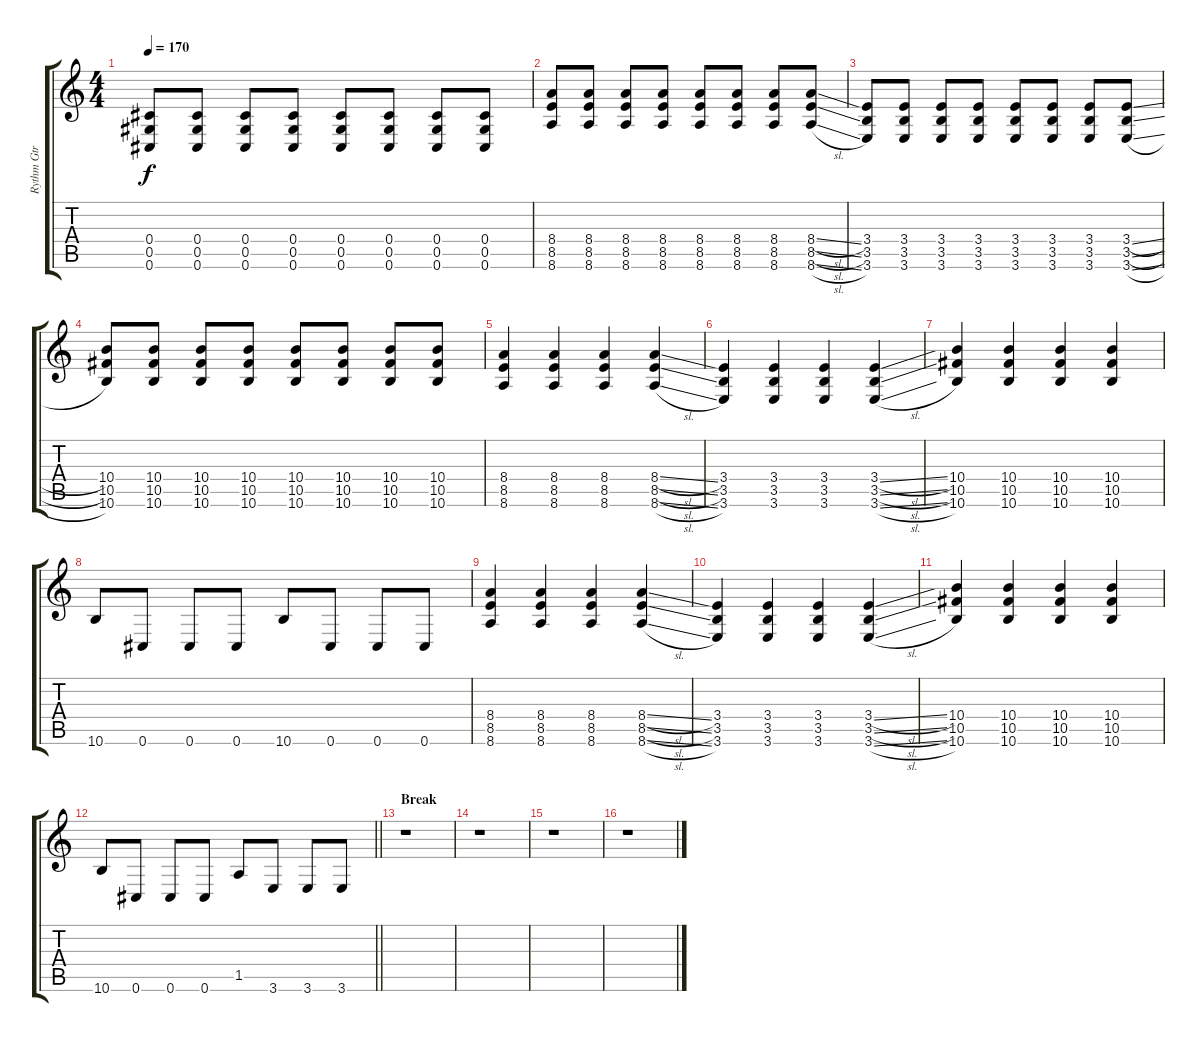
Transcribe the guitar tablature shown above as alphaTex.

\track ("Rythm Gtr R" "Rythm Gtr ") {instrument distortionguitar}
\staff {score tabs}
\tuning (Eb4 Bb3 Gb3 Db3 Ab2 Db2) {hide}
\ts (4 4)
\tempo 170
\clef g2
\ks c
(0.4 0.5 0.6).8{dy f} (0.4 0.5 0.6).8 (0.4 0.5 0.6).8 (0.4 0.5 0.6).8 (0.4 0.5 0.6).8 (0.4 0.5 0.6).8 (0.4 0.5 0.6).8 (0.4 0.5 0.6).8 |
(8.4 8.5 8.6).8 (8.4 8.5 8.6).8 (8.4 8.5 8.6).8 (8.4 8.5 8.6).8 (8.4 8.5 8.6).8 (8.4 8.5 8.6).8 (8.4 8.5 8.6).8 (8.4{sl} 8.5{sl} 8.6{sl}).8 |
(3.4 3.5 3.6).8 (3.4 3.5 3.6).8 (3.4 3.5 3.6).8 (3.4 3.5 3.6).8 (3.4 3.5 3.6).8 (3.4 3.5 3.6).8 (3.4 3.5 3.6).8 (3.4{sl} 3.5{sl} 3.6{sl}).8 |
(10.4 10.5 10.6).8 (10.4 10.5 10.6).8 (10.4 10.5 10.6).8 (10.4 10.5 10.6).8 (10.4 10.5 10.6).8 (10.4 10.5 10.6).8 (10.4 10.5 10.6).8 (10.4 10.5 10.6).8 |
(8.4 8.5 8.6).4 (8.4 8.5 8.6).4 (8.4 8.5 8.6).4 (8.4{sl} 8.5{sl} 8.6{sl}).4 |
(3.4 3.5 3.6).4 (3.4 3.5 3.6).4 (3.4 3.5 3.6).4 (3.4{sl} 3.5{sl} 3.6{sl}).4 |
(10.4 10.5 10.6).4 (10.4 10.5 10.6).4 (10.4 10.5 10.6).4 (10.4 10.5 10.6).4 |
10.6.8 0.6.8 0.6.8 0.6.8 10.6.8 0.6.8 0.6.8 0.6.8 |
(8.4 8.5 8.6).4 (8.4 8.5 8.6).4 (8.4 8.5 8.6).4 (8.4{sl} 8.5{sl} 8.6{sl}).4 |
(3.4 3.5 3.6).4 (3.4 3.5 3.6).4 (3.4 3.5 3.6).4 (3.4{sl} 3.5{sl} 3.6{sl}).4 |
(10.4 10.5 10.6).4 (10.4 10.5 10.6).4 (10.4 10.5 10.6).4 (10.4 10.5 10.6).4 |
\barLineRight lightlight
10.6.8 0.6.8 0.6.8 0.6.8 1.5.8 3.6.8 3.6.8 3.6.8 |
\section ("" "Break")
r.1 |
r.1 |
r.1 |
r.1
